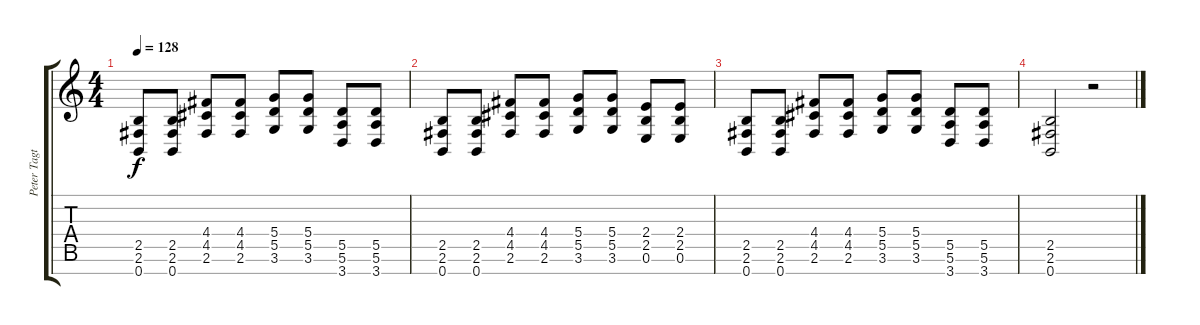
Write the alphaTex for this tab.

\track ("Peter Tagtgren Guitar 2" "Peter Tagt") {instrument overdrivenguitar}
\staff {score tabs}
\tuning (E4 B3 G3 D3 A2 E2 B1) {hide}
\ts (4 4)
\tempo 128
\clef g2
\ks c
(2.5 2.6 0.7).8{dy f} (2.5 2.6 0.7).8 (4.4 4.5 2.6).8 (4.4 4.5 2.6).8 (5.4 5.5 3.6).8 (5.4 5.5 3.6).8 (5.5 5.6 3.7).8 (5.5 5.6 3.7).8 |
(2.5 2.6 0.7).8 (2.5 2.6 0.7).8 (4.4 4.5 2.6).8 (4.4 4.5 2.6).8 (5.4 5.5 3.6).8 (5.4 5.5 3.6).8 (2.4 2.5 0.6).8 (2.4 2.5 0.6).8 |
(2.5 2.6 0.7).8 (2.5 2.6 0.7).8 (4.4 4.5 2.6).8 (4.4 4.5 2.6).8 (5.4 5.5 3.6).8 (5.4 5.5 3.6).8 (5.5 5.6 3.7).8 (5.5 5.6 3.7).8 |
(2.5 2.6 0.7).2 r.2
